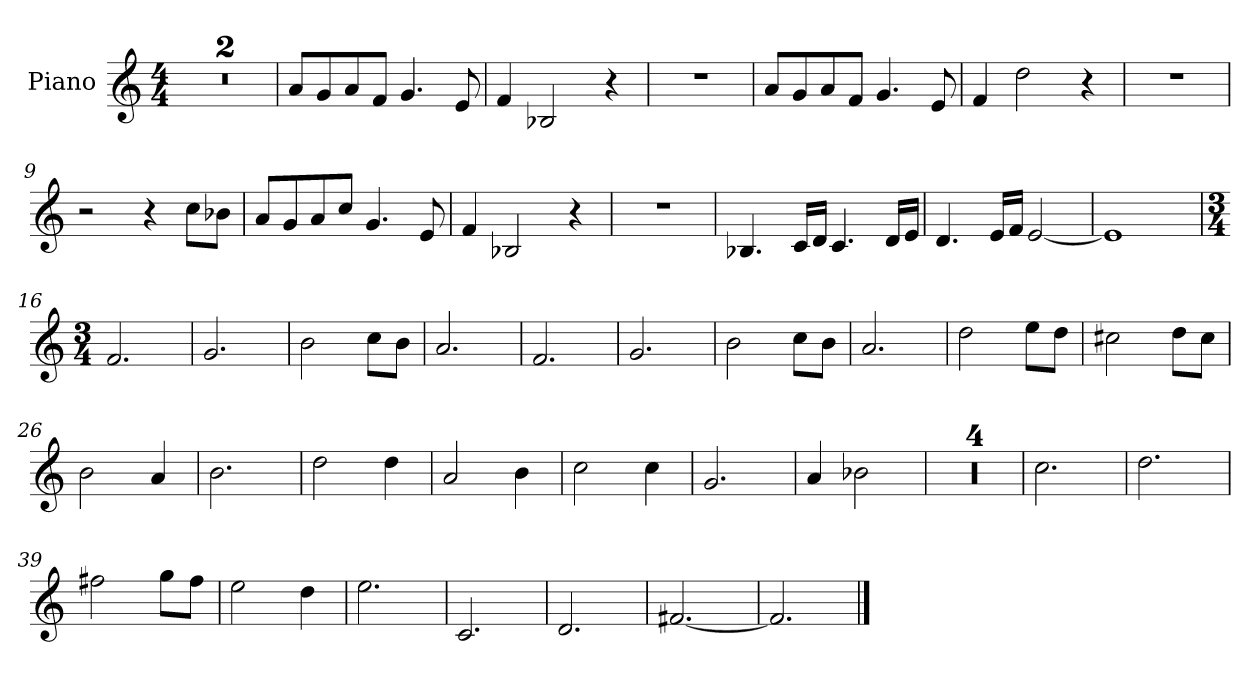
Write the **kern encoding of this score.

**kern
*part1
*staff1
*I"Piano
*I'Pia.
*clefG2
!!LO:TX:omd:t=[quarter] = 80
*M4/4
*MM80
=1
1r
=2
1r
=3
8aL
8g
8a
8fJ
4.g
8e
=4
4f
2B-X
4r
=5
1r
=6
8aL
8g
8a
8fJ
4.g
8e
=7
4f
2dd
4r
=8
1r
!!LO:LB:g=z
=9
2r
4r
8ccL
8b-XJ
=10
8aL
8g
8a
8ccJ
4.g
8e
=11
4f
2B-X
4r
=12
1r
=13
4.B-X
16cLL
16dJJ
4.c
16dLL
16eJJ
=14
4.d
16eLL
16fJJ
[2e
=15
1e]
!!LO:LB:g=z
=16
*M3/4
2.f
=17
2.g
=18
2b
8ccL
8bJ
=19
2.a
=20
2.f
=21
2.g
=22
2b
8ccL
8bJ
=23
2.a
=24
2dd
8eeL
8ddJ
=25
2cc#X
8ddL
8cc#J
!!LO:LB:g=z
=26
2b
4a
=27
2.b
=28
2dd
4dd
=29
2a
4b
=30
2cc
4cc
=31
2.g
=32
4a
2b-X
=33
2.r
=34
2.r
=35
2.r
=36
2.r
=37
2.cc
!!LO:LB:g=z
=38
2.dd
=39
2ff#X
8ggL
8ff#J
=40
2ee
4dd
=41
2.ee
=42
2.c
=43
2.d
=44
[2.f#X
=45
2.f#]
==
*-
